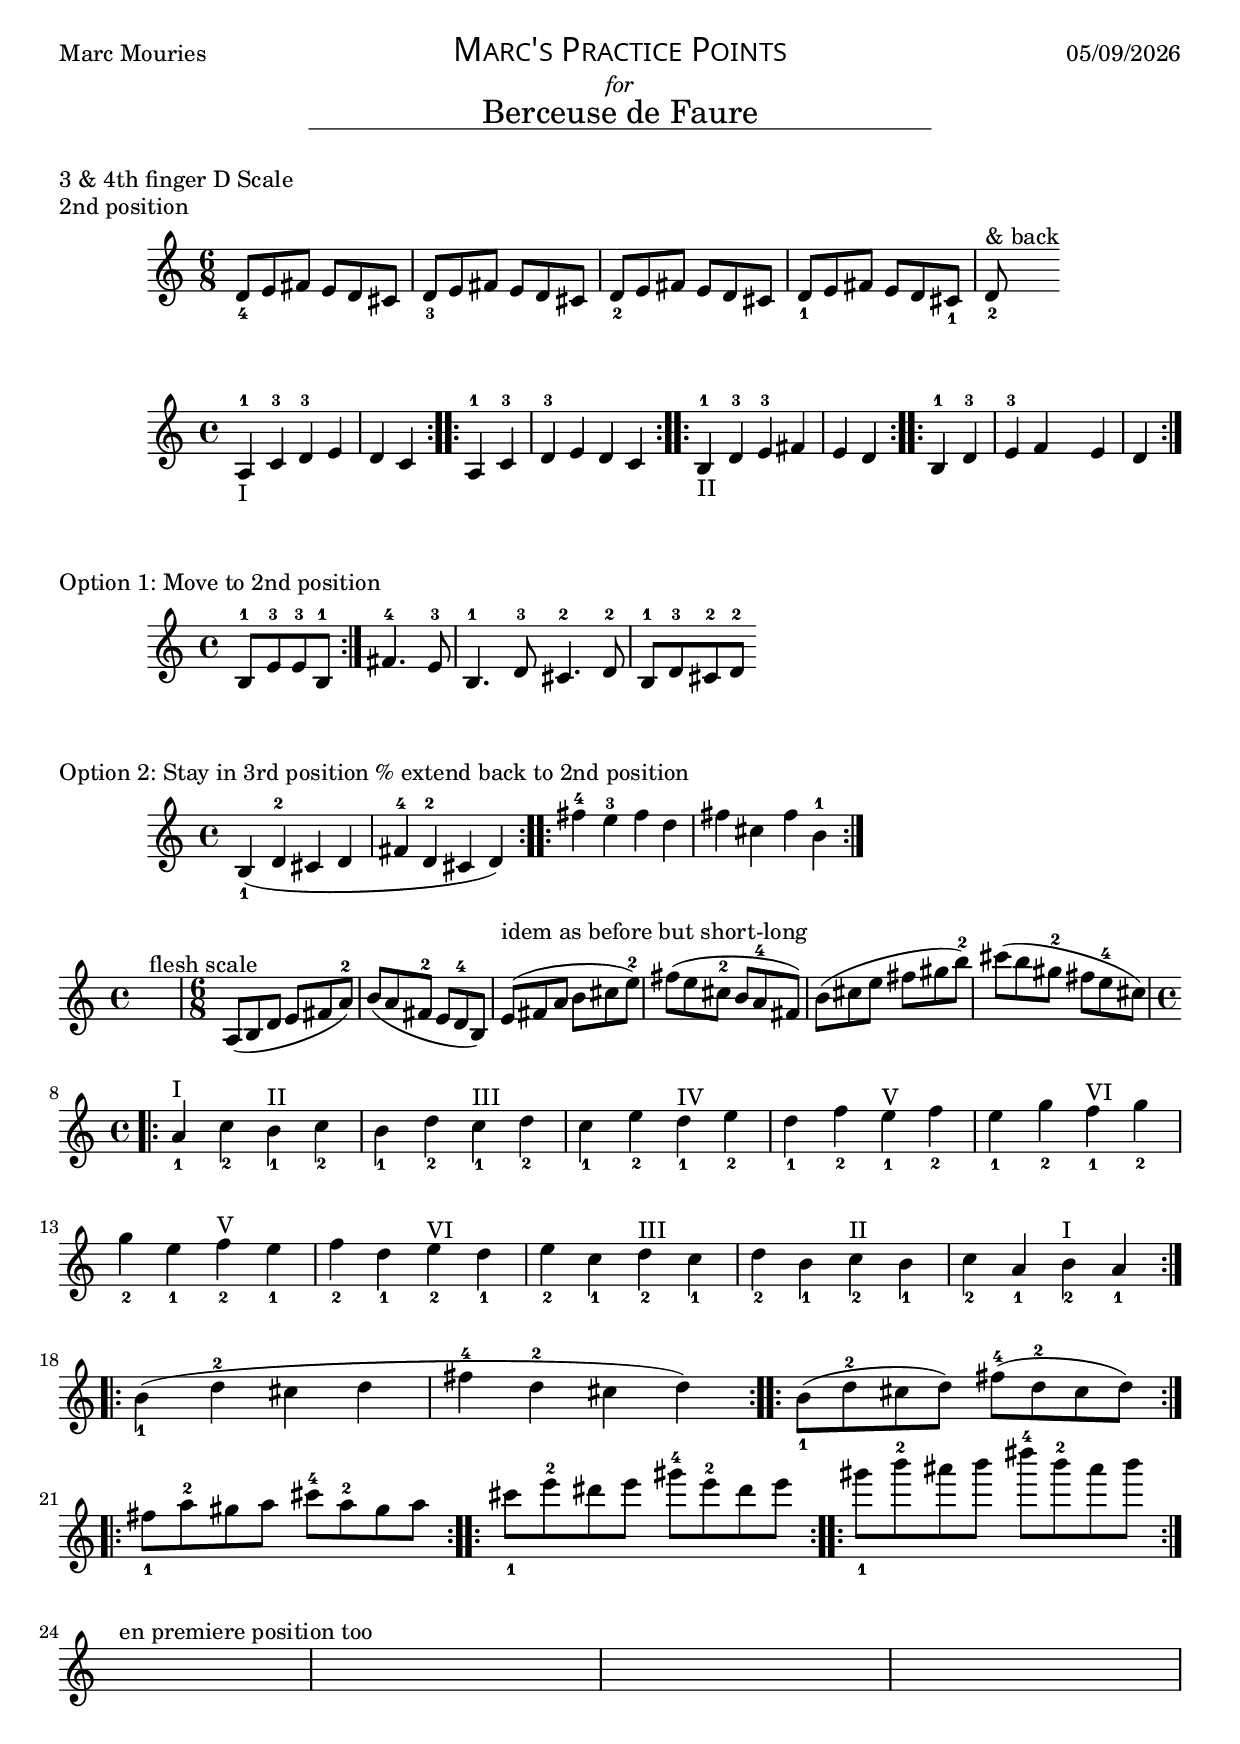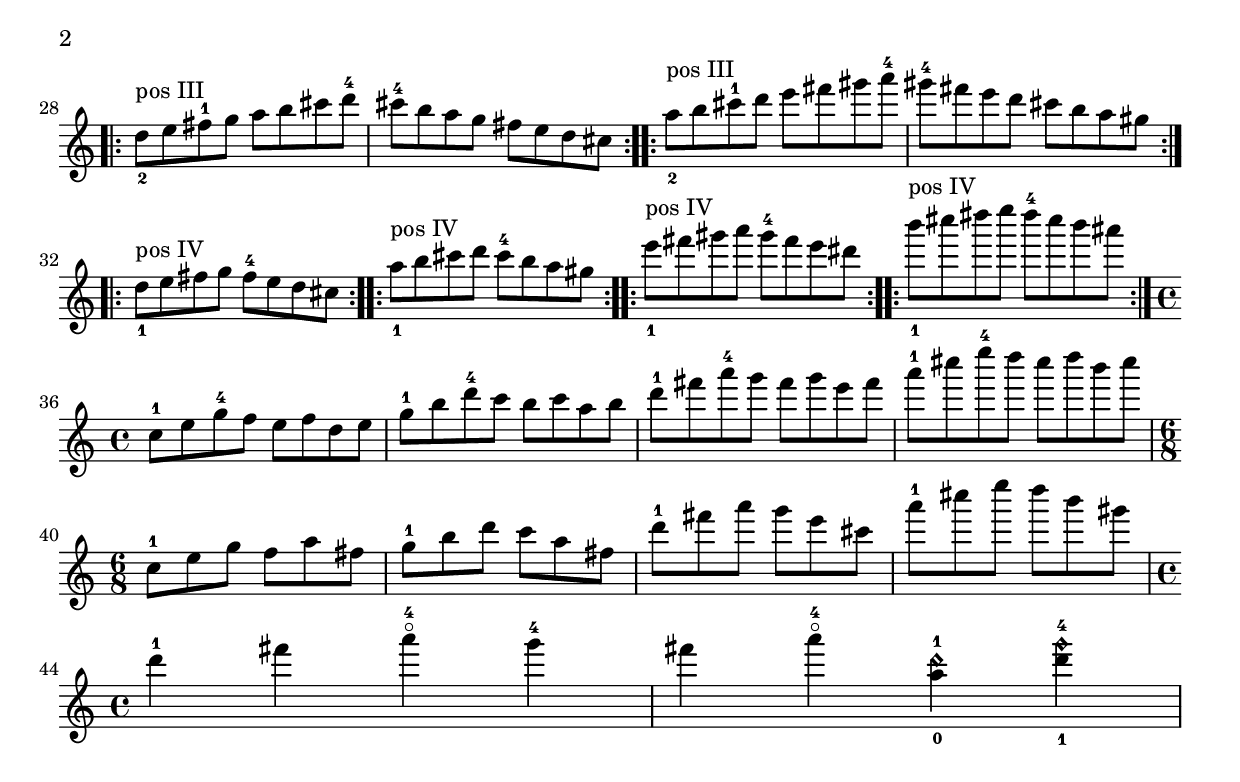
\version "2.19.31"
\language "english"
\header {  tagline = ""}
Title =  "Berceuse de Faure"
date = #(strftime "%d/%m/%Y" (localtime (current-time)))
\markup {
  \fill-line {
    \line { Marc Mouries }
    \center-column {
      \override #'(font-name . "Vera")
      \fontsize #3 \smallCaps "Marc's Practice Points"
      \italic {for} 
      \fontsize #3 { \Title }
    }
    \line { \date }
  }
}
\markup  \column {
    \fill-line { \postscript #"-30 0 moveto 60 0 rlineto stroke" }
}
\markup \vspace #1


%\markup \vspace #2
\markup { "3 & 4th finger D Scale"}


\markup { "2nd position"}

melody = \relative c' {
\repeat volta 2{  a-1_"I" c-3 d-3 e  d c }
\repeat volta 2{  a-1 c-3 d-3 e  d c }
\repeat volta 2{  b-1_"II" d-3 e-3 fs  e d }
\repeat volta 2{  b-1 d-3 e-3 f s  e d }
}


\relative c' {
  \time 6/8
  d8_4 e fs e d cs
  d8_3  e fs e d cs
  d8_2  e fs e d cs
  d8_1  e fs e d cs_1
  d8_2^"& back"
  
}
\score {  \new Staff { \melody }
  \layout { }
}
\markup \vspace #2
\markup { "Option 1: Move to 2nd position"}


\relative c'{
 \repeat volta 2 { 
   b-1 e-3  e-3 b-1 
 }
fs'4.-4 e8-3  b4.-1 d8-3 
cs4.-2 d8-2

b-1 d-3 cs-2 d-2
}
\markup { "Option 2: Stay in 3rd position % extend back to 2nd position"}
\relative c'{
  
\repeat volta 2{  b 4_1 ( d-2 cs d fs-4 d-2 cs d) }


 \repeat volta 2 { 
fs'4-4 e-3 fs d fs cs fs b,4-1 
 }
}




melody = \relative c' {

s1^"flesh scale"

\time 6/8
  a8( b d  e fs a-2)  b8 (a fs-2 e d-4 b)
  e8^"idem as before but short-long"( fs a  b cs e-2)  fs8 (e cs-2 b a-4 fs)
  b8( cs e  fs gs b-2)  cs8 (b gs-2 fs e-4 cs)
\break
\time 4/4
\repeat volta 2{
  a4_1^"I"  c_2^"" b_1^"II"  c_2
  b4_1^""   d_2^"" c_1^"III" d_2
  c4_1^""   e_2^"" d_1^"IV"  e_2
  d4_1^""   f_2^"" e_1^"V"   f_2
  e4_1^""   g_2^"" f_1^"VI"  g_2
  g4_2^""   e_1^"" f_2^"V"   e_1
  f4_2^""   d_1^"" e_2^"VI"  d_1
  e4_2^""   c_1^"" d_2^"III" c_1
  d4_2^""   b_1^"" c_2^"II"  b_1
  c4_2^""   a_1^"" b_2^"I"   a_1

}
\break

\repeat volta 2{  b 4_1 ( d-2 cs d fs-4 d-2 cs d) }
\repeat volta 2{  b 8_1 ( d-2 cs d) fs-4 ( d-2 cs d) }
\repeat volta 2{  fs8_1  a-2 gs a cs-4 a-2 gs a}
\repeat volta 2{  cs8_1  e-2 ds e gs-4 e-2 ds e}
\repeat volta 2{  gs8_1  b-2 as b ds-4 b-2 as b}
\break
s1^"en premiere position too"
s1
s1
s1
\break
\repeat volta 2{ d,,8 _2^"pos III" e fs-1 g a b cs
d-4 cs-4 b a g fs e d cs}
\repeat volta 2{ a'8 _2^"pos III" b cs-1 d e fs gs
a-4 gs-4 fs e d cs b a gs}
\break

\repeat volta 2{ d8   _1^"pos IV" e fs g fs-4 e d cs}
\repeat volta 2{ a' _1^"pos IV" b cs d cs-4 b a gs}
\repeat volta 2{ e' _1^"pos IV" fs gs a gs-4 fs e ds}
\repeat volta 2{ b' _1^"pos IV" cs ds e ds-4 cs b as}


\break
\time 4/4
  c,,8-1  e  g-4 f e f d e
  g8-1    b  d-4 c b c a b
  d8-1    fs a-4 g fs g e fs
  a8-1    cs e-4 d cs d b cs
\break
\time 6/8
  c,,8-1  e g f a fs
  g8-1  b d c a fs
  d'8-1  fs a g e cs
  a' 8-1  cs e d b gs
\break
\time 4/4
  d4-1  fs a-4\flageolet  g-4
  fs  a-4\flageolet
  <a,-0 d-1\harmonic> <d-1 g-4\harmonic>



}


\score {
    \new Staff { \melody }
  \layout { indent = 0}
}
